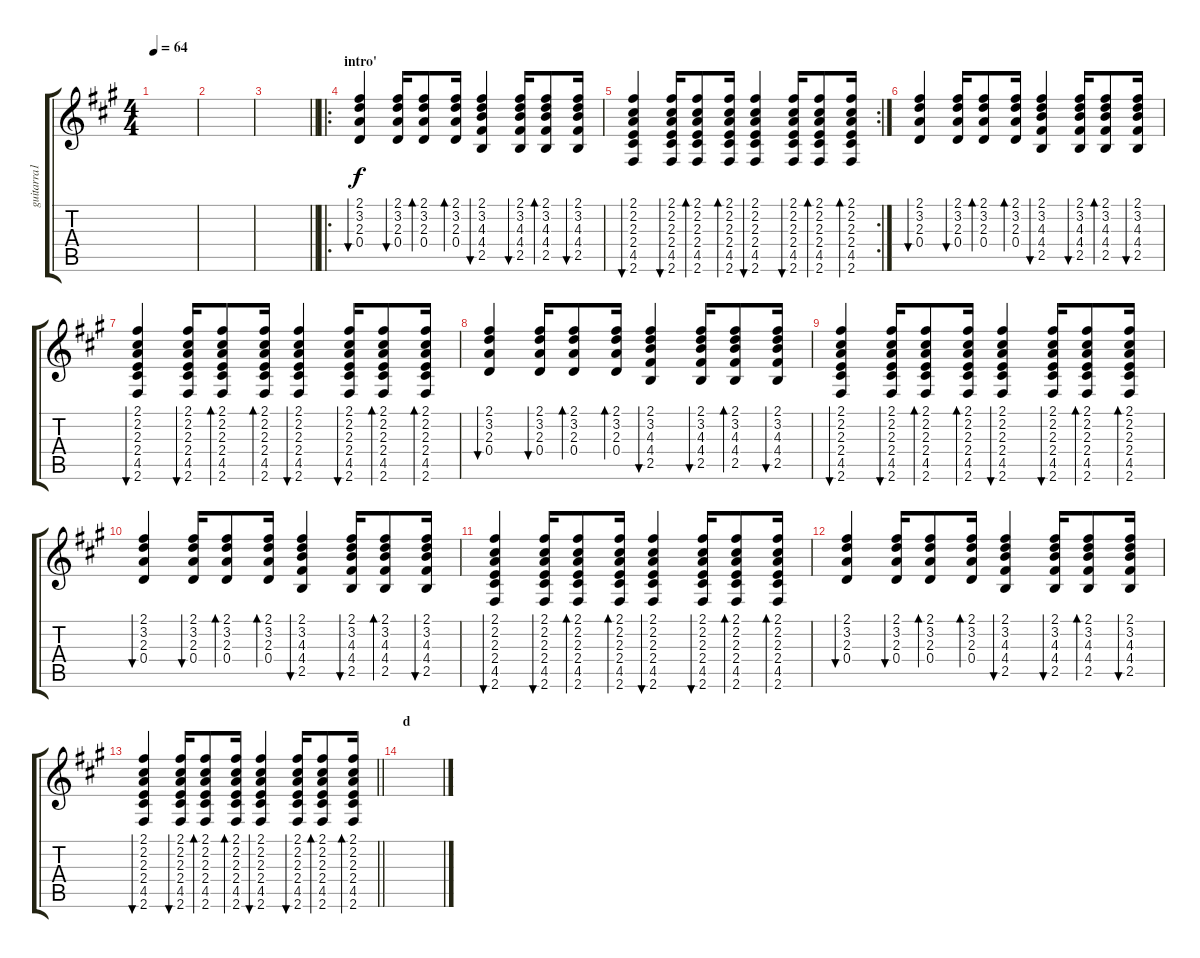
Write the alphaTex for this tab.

\track ("guitarra1 palo" "guitarra1 ") {instrument acousticguitarsteel}
\staff {score tabs}
\tuning (E4 B3 G3 D3 A2 E2) {hide}
\ts (4 4)
\tempo 64
\clef g2
\ks a
|
|
\barLineRight lightlight
|
\ro
\section ("" "intro'")
(2.1 3.2 2.3 0.4).4{bu 60} (2.1 3.2 2.3 0.4).16{bu 60} (2.1 3.2 2.3 0.4).8{bd 60} (2.1 3.2 2.3 0.4).16{bd 60} (2.1 3.2 4.3 4.4 2.5).4{bu 60} (2.1 3.2 4.3 4.4 2.5).16{bu 60} (2.1 3.2 4.3 4.4 2.5).8{bd 60} (2.1 3.2 4.3 4.4 2.5).16{bu 60} |
\rc 2
(2.1 2.2 2.3 2.4 4.5 2.6).4{bu 60} (2.1 2.2 2.3 2.4 4.5 2.6).16{bu 60} (2.1 2.2 2.3 2.4 4.5 2.6).8{bd 60} (2.1 2.2 2.3 2.4 4.5 2.6).16{bd 60} (2.1 2.2 2.3 2.4 4.5 2.6).4{bu 60} (2.1 2.2 2.3 2.4 4.5 2.6).16{bu 60} (2.1 2.2 2.3 2.4 4.5 2.6).8{bd 60} (2.1 2.2 2.3 2.4 4.5 2.6).16{bd 60} |
(2.1 3.2 2.3 0.4).4{bu 60} (2.1 3.2 2.3 0.4).16{bu 60} (2.1 3.2 2.3 0.4).8{bd 60} (2.1 3.2 2.3 0.4).16{bd 60} (2.1 3.2 4.3 4.4 2.5).4{bu 60} (2.1 3.2 4.3 4.4 2.5).16{bu 60} (2.1 3.2 4.3 4.4 2.5).8{bd 60} (2.1 3.2 4.3 4.4 2.5).16{bu 60} |
(2.1 2.2 2.3 2.4 4.5 2.6).4{bu 60} (2.1 2.2 2.3 2.4 4.5 2.6).16{bu 60} (2.1 2.2 2.3 2.4 4.5 2.6).8{bd 60} (2.1 2.2 2.3 2.4 4.5 2.6).16{bd 60} (2.1 2.2 2.3 2.4 4.5 2.6).4{bu 60} (2.1 2.2 2.3 2.4 4.5 2.6).16{bu 60} (2.1 2.2 2.3 2.4 4.5 2.6).8{bd 60} (2.1 2.2 2.3 2.4 4.5 2.6).16{bd 60} |
(2.1 3.2 2.3 0.4).4{bu 60} (2.1 3.2 2.3 0.4).16{bu 60} (2.1 3.2 2.3 0.4).8{bd 60} (2.1 3.2 2.3 0.4).16{bd 60} (2.1 3.2 4.3 4.4 2.5).4{bu 60} (2.1 3.2 4.3 4.4 2.5).16{bu 60} (2.1 3.2 4.3 4.4 2.5).8{bd 60} (2.1 3.2 4.3 4.4 2.5).16{bu 60} |
(2.1 2.2 2.3 2.4 4.5 2.6).4{bu 60} (2.1 2.2 2.3 2.4 4.5 2.6).16{bu 60} (2.1 2.2 2.3 2.4 4.5 2.6).8{bd 60} (2.1 2.2 2.3 2.4 4.5 2.6).16{bd 60} (2.1 2.2 2.3 2.4 4.5 2.6).4{bu 60} (2.1 2.2 2.3 2.4 4.5 2.6).16{bu 60} (2.1 2.2 2.3 2.4 4.5 2.6).8{bd 60} (2.1 2.2 2.3 2.4 4.5 2.6).16{bd 60} |
(2.1 3.2 2.3 0.4).4{bu 60} (2.1 3.2 2.3 0.4).16{bu 60} (2.1 3.2 2.3 0.4).8{bd 60} (2.1 3.2 2.3 0.4).16{bd 60} (2.1 3.2 4.3 4.4 2.5).4{bu 60} (2.1 3.2 4.3 4.4 2.5).16{bu 60} (2.1 3.2 4.3 4.4 2.5).8{bd 60} (2.1 3.2 4.3 4.4 2.5).16{bu 60} |
(2.1 2.2 2.3 2.4 4.5 2.6).4{bu 60} (2.1 2.2 2.3 2.4 4.5 2.6).16{bu 60} (2.1 2.2 2.3 2.4 4.5 2.6).8{bd 60} (2.1 2.2 2.3 2.4 4.5 2.6).16{bd 60} (2.1 2.2 2.3 2.4 4.5 2.6).4{bu 60} (2.1 2.2 2.3 2.4 4.5 2.6).16{bu 60} (2.1 2.2 2.3 2.4 4.5 2.6).8{bd 60} (2.1 2.2 2.3 2.4 4.5 2.6).16{bd 60} |
(2.1 3.2 2.3 0.4).4{bu 60} (2.1 3.2 2.3 0.4).16{bu 60} (2.1 3.2 2.3 0.4).8{bd 60} (2.1 3.2 2.3 0.4).16{bd 60} (2.1 3.2 4.3 4.4 2.5).4{bu 60} (2.1 3.2 4.3 4.4 2.5).16{bu 60} (2.1 3.2 4.3 4.4 2.5).8{bd 60} (2.1 3.2 4.3 4.4 2.5).16{bu 60} |
\barLineRight lightlight
(2.1 2.2 2.3 2.4 4.5 2.6).4{bu 60} (2.1 2.2 2.3 2.4 4.5 2.6).16{bu 60} (2.1 2.2 2.3 2.4 4.5 2.6).8{bd 60} (2.1 2.2 2.3 2.4 4.5 2.6).16{bd 60} (2.1 2.2 2.3 2.4 4.5 2.6).4{bu 60} (2.1 2.2 2.3 2.4 4.5 2.6).16{bu 60} (2.1 2.2 2.3 2.4 4.5 2.6).8{bd 60} (2.1 2.2 2.3 2.4 4.5 2.6).16{bd 60} |
\section ("" "d")
